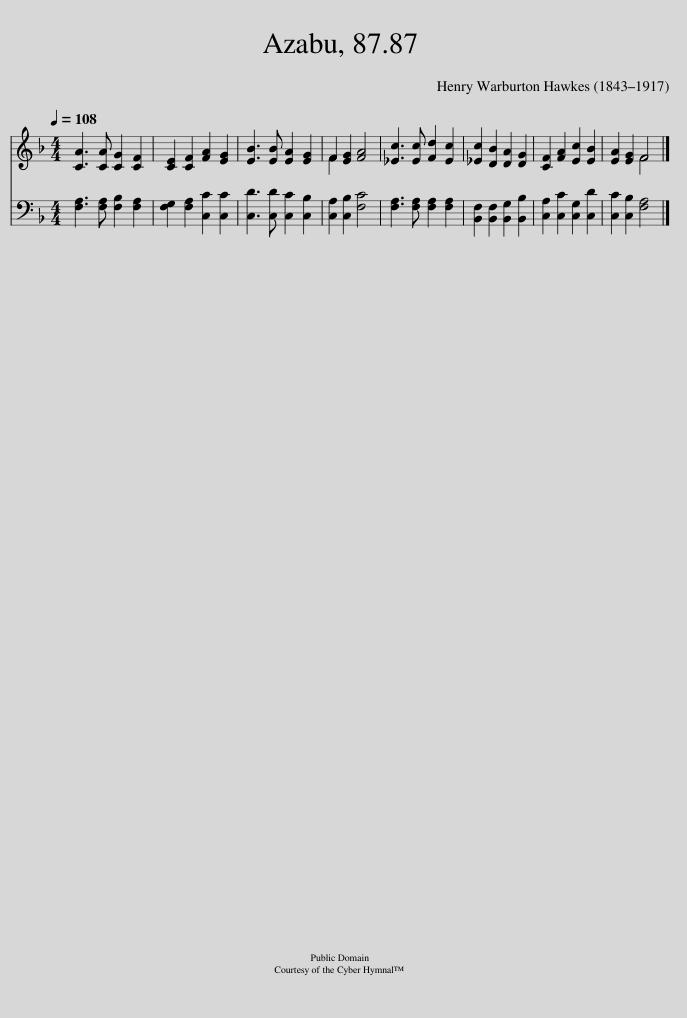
X:1
%%score ( 1 2 ) 3
L:1/8
Q:1/4=108
M:4/4
I:linebreak $
K:F
V:1 treble
V:2 treble
V:3 bass
V:1
 [CA]3 [CA] [CG]2 [CF]2 | [CE]2 [CF]2 [FA]2 [EG]2 | [EB]3 [EB] [EA]2 [EG]2 | F2 [EG]2 [FA]4 | [_Ec]3 [Ec] [Fd]2 [Ec]2 | %5
 [_Ec]2 [DB]2 [DA]2 [DG]2 | [CF]2 [FA]2 [Ec]2 [EB]2 | [EA]2 [EG]2 F4 |] %8
V:2
 x8 | x8 | x8 | F2 x6 | x8 | %5
 x8 | x8 | x4 F4 |] %8
V:3
 [F,A,]3 [F,A,] [F,B,]2 [F,A,]2 | [F,G,]2 [F,A,]2 [C,C]2 [C,C]2 | [C,D]3 [C,D] [C,C]2 [C,B,]2 | [C,A,]2 [C,B,]2 [F,C]4 | [F,A,]3 [F,A,] [F,A,]2 [F,A,]2 | %5
 [B,,F,]2 [B,,F,]2 [B,,G,]2 [B,,B,]2 | [C,A,]2 [C,C]2 [C,G,]2 [C,D]2 | [C,C]2 [C,B,]2 [F,A,]4 |] %8
